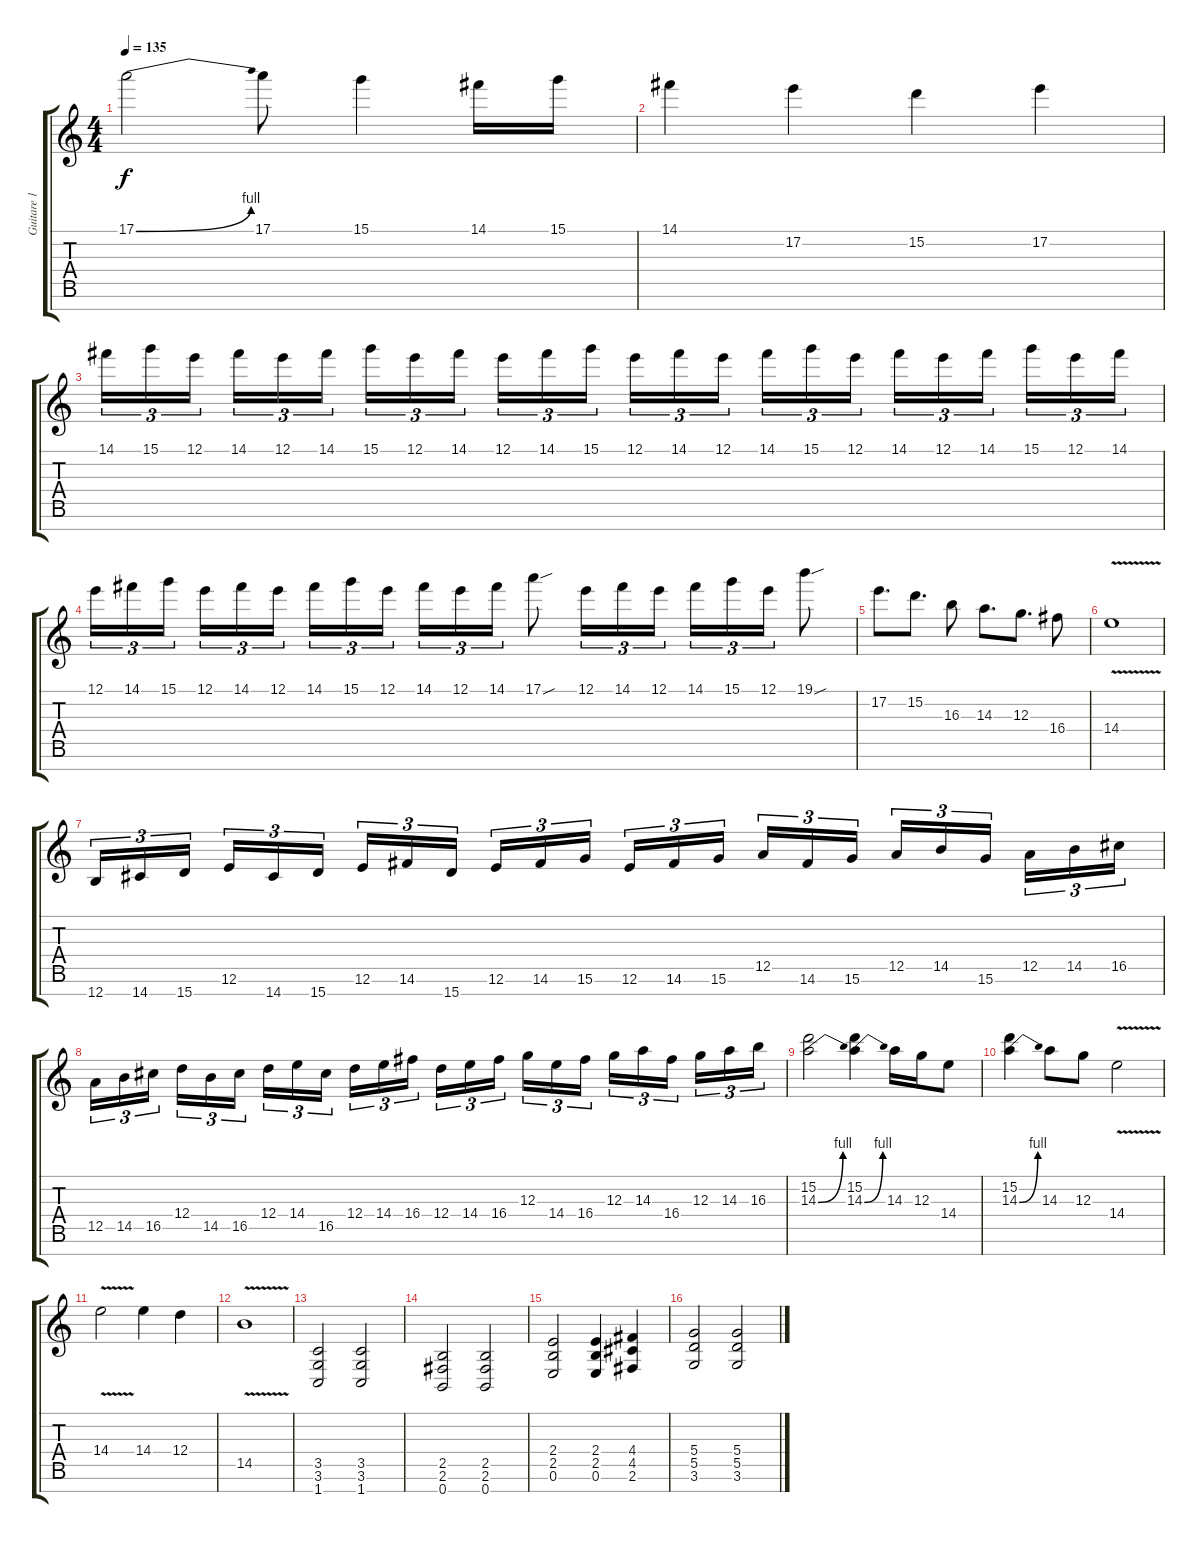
\track ("Guitare 1" "Guitare 1") {instrument distortionguitar}
\staff {score tabs}
\tuning (E4 B3 G3 D3 A2 E2 B1) {hide}
\ts (4 4)
\tempo 135
\clef g2
\ks c
17.1{be (bend 0 0 60 4)}.2{dy f} 17.1.8 15.1.4 14.1.16 15.1.16 |
14.1.4 17.2.4 15.2.4 17.2.4 |
14.1.16{tu (3 2)} 15.1.16{tu (3 2)} 12.1.16{tu (3 2) beam splitsecondary} 14.1.16{tu (3 2)} 12.1.16{tu (3 2)} 14.1.16{tu (3 2)} 15.1.16{tu (3 2)} 12.1.16{tu (3 2)} 14.1.16{tu (3 2) beam splitsecondary} 12.1.16{tu (3 2)} 14.1.16{tu (3 2)} 15.1.16{tu (3 2)} 12.1.16{tu (3 2)} 14.1.16{tu (3 2)} 12.1.16{tu (3 2) beam splitsecondary} 14.1.16{tu (3 2)} 15.1.16{tu (3 2)} 12.1.16{tu (3 2)} 14.1.16{tu (3 2)} 12.1.16{tu (3 2)} 14.1.16{tu (3 2) beam splitsecondary} 15.1.16{tu (3 2)} 12.1.16{tu (3 2)} 14.1.16{tu (3 2)} |
12.1.16{tu (3 2)} 14.1.16{tu (3 2)} 15.1.16{tu (3 2) beam splitsecondary} 12.1.16{tu (3 2)} 14.1.16{tu (3 2)} 12.1.16{tu (3 2)} 14.1.16{tu (3 2)} 15.1.16{tu (3 2)} 12.1.16{tu (3 2) beam splitsecondary} 14.1.16{tu (3 2)} 12.1.16{tu (3 2)} 14.1.16{tu (3 2)} 17.1{sou}.8 12.1.16{tu (3 2)} 14.1.16{tu (3 2)} 12.1.16{tu (3 2)} 14.1.16{tu (3 2)} 15.1.16{tu (3 2)} 12.1.16{tu (3 2)} 19.1{sou}.8 |
17.2.8{d} 15.2.8{d} 16.3.8 14.3.8{d} 12.3.8{d} 16.4.8 |
14.4{v}.1 |
12.7.16{tu (3 2)} 14.7.16{tu (3 2)} 15.7.16{tu (3 2) beam splitsecondary} 12.6.16{tu (3 2)} 14.7.16{tu (3 2)} 15.7.16{tu (3 2)} 12.6.16{tu (3 2)} 14.6.16{tu (3 2)} 15.7.16{tu (3 2) beam splitsecondary} 12.6.16{tu (3 2)} 14.6.16{tu (3 2)} 15.6.16{tu (3 2)} 12.6.16{tu (3 2)} 14.6.16{tu (3 2)} 15.6.16{tu (3 2) beam splitsecondary} 12.5.16{tu (3 2)} 14.6.16{tu (3 2)} 15.6.16{tu (3 2)} 12.5.16{tu (3 2)} 14.5.16{tu (3 2)} 15.6.16{tu (3 2) beam splitsecondary} 12.5.16{tu (3 2)} 14.5.16{tu (3 2)} 16.5.16{tu (3 2)} |
12.5.16{tu (3 2)} 14.5.16{tu (3 2)} 16.5.16{tu (3 2) beam splitsecondary} 12.4.16{tu (3 2)} 14.5.16{tu (3 2)} 16.5.16{tu (3 2)} 12.4.16{tu (3 2)} 14.4.16{tu (3 2)} 16.5.16{tu (3 2) beam splitsecondary} 12.4.16{tu (3 2)} 14.4.16{tu (3 2)} 16.4.16{tu (3 2)} 12.4.16{tu (3 2)} 14.4.16{tu (3 2)} 16.4.16{tu (3 2) beam splitsecondary} 12.3.16{tu (3 2)} 14.4.16{tu (3 2)} 16.4.16{tu (3 2)} 12.3.16{tu (3 2)} 14.3.16{tu (3 2)} 16.4.16{tu (3 2) beam splitsecondary} 12.3.16{tu (3 2)} 14.3.16{tu (3 2)} 16.3.16{tu (3 2)} |
(15.2 14.3{be (bend 0 0 60 4)}).2 (15.2 14.3{be (bend 0 0 60 4)}).4 14.3.16 12.3.16 14.4.8 |
(15.2 14.3{be (bend 0 0 60 4)}).4 14.3.8 12.3.8 14.4{v}.2 |
14.4{v}.2 14.4.4 12.4.4 |
14.5{v}.1 |
(3.5 3.6 1.7).2 (3.5 3.6 1.7).2 |
(2.5 2.6 0.7).2 (2.5 2.6 0.7).2 |
(2.4 2.5 0.6).2 (2.4 2.5 0.6).4 (4.4 4.5 2.6).4 |
(5.4 5.5 3.6).2 (5.4 5.5 3.6).2
